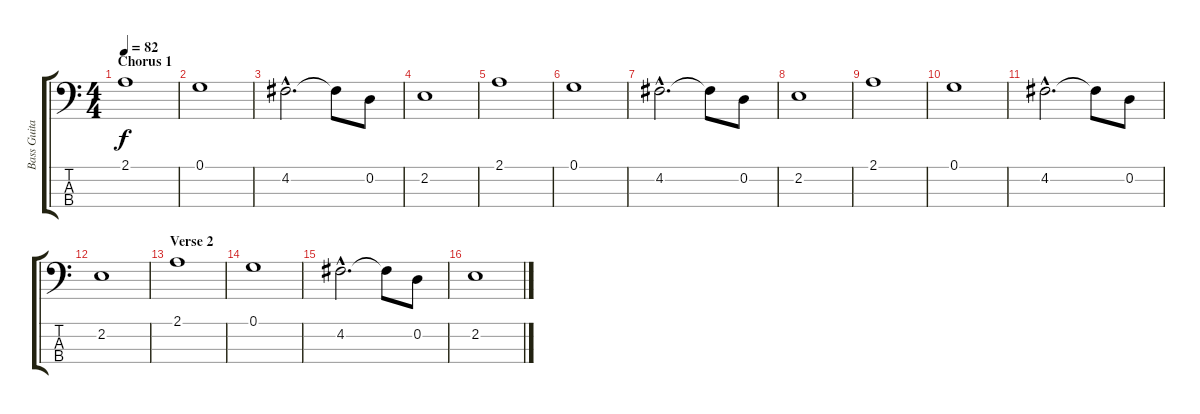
\track ("Bass Guitar" "Bass Guita") {instrument electricbasspick}
\staff {score tabs}
\tuning (G2 D2 A1 E1) {hide}
\ts (4 4)
\section ("" "Chorus 1")
\tempo 82
\clef f4
\ks c
2.1.1{dy f} |
0.1.1 |
4.2{hac}.2{d} 4.2{t}.8 0.2.8 |
2.2.1 |
2.1.1 |
0.1.1 |
4.2{hac}.2{d} 4.2{t}.8 0.2.8 |
2.2.1 |
2.1.1 |
0.1.1 |
4.2{hac}.2{d} 4.2{t}.8 0.2.8 |
2.2.1 |
\section ("" "Verse 2")
2.1.1 |
0.1.1 |
4.2{hac}.2{d} 4.2{t}.8 0.2.8 |
2.2.1
